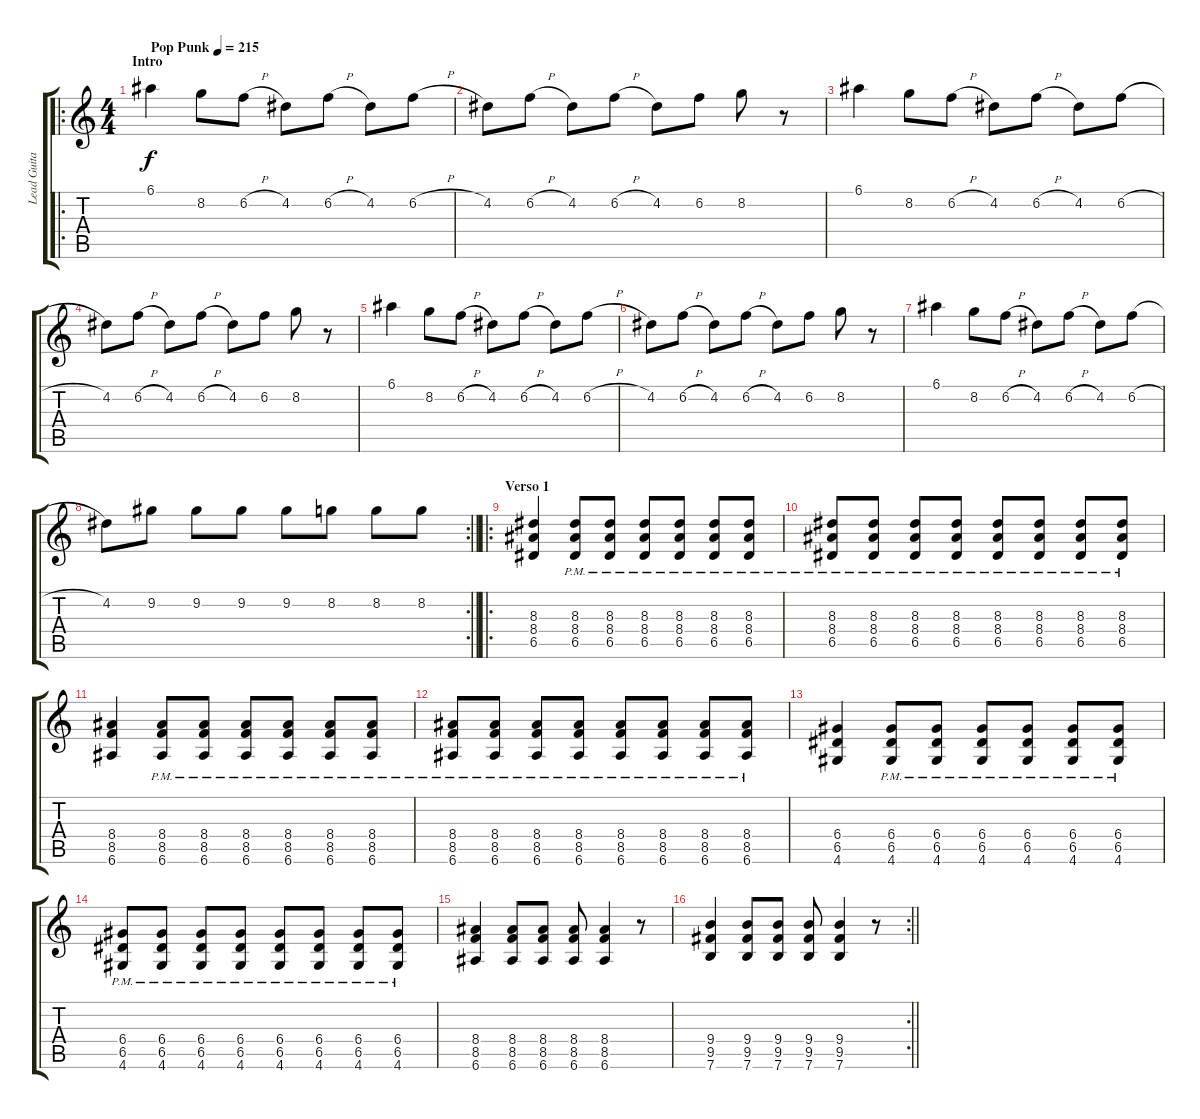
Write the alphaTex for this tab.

\track ("Lead Guitar" "Lead Guita") {instrument distortionguitar}
\staff {score tabs}
\tuning (E4 B3 G3 D3 A2 E2) {hide}
\ro
\ts (4 4)
\section ("" "Intro")
\tempo (215 "Pop Punk")
\clef g2
\ks c
6.1.4{dy f instrument distortionguitar} 8.2.8 6.2{h}.8 4.2.8 6.2{h}.8 4.2.8 6.2{h}.8 |
4.2.8 6.2{h}.8 4.2.8 6.2{h}.8 4.2.8 6.2.8 8.2.8 r.8 |
6.1.4 8.2.8 6.2{h}.8 4.2.8 6.2{h}.8 4.2.8 6.2{h}.8 |
4.2.8 6.2{h}.8 4.2.8 6.2{h}.8 4.2.8 6.2.8 8.2.8 r.8 |
6.1.4 8.2.8 6.2{h}.8 4.2.8 6.2{h}.8 4.2.8 6.2{h}.8 |
4.2.8 6.2{h}.8 4.2.8 6.2{h}.8 4.2.8 6.2.8 8.2.8 r.8 |
6.1.4 8.2.8 6.2{h}.8 4.2.8 6.2{h}.8 4.2.8 6.2{h}.8 |
\rc 2
\barLineRight lightlight
4.2.8 9.2.8 9.2.8 9.2.8 9.2.8 8.2.8 8.2.8 8.2.8 |
\ro
\section ("" "Verso 1")
(8.3 8.4 6.5).4 (8.3{pm} 8.4{pm} 6.5{pm}).8 (8.3{pm} 8.4{pm} 6.5{pm}).8 (8.3{pm} 8.4{pm} 6.5{pm}).8 (8.3{pm} 8.4{pm} 6.5{pm}).8 (8.3{pm} 8.4{pm} 6.5{pm}).8 (8.3{pm} 8.4{pm} 6.5{pm}).8 |
(8.3{pm} 8.4{pm} 6.5{pm}).8 (8.3{pm} 8.4{pm} 6.5{pm}).8 (8.3{pm} 8.4{pm} 6.5{pm}).8 (8.3{pm} 8.4{pm} 6.5{pm}).8 (8.3{pm} 8.4{pm} 6.5{pm}).8 (8.3{pm} 8.4{pm} 6.5{pm}).8 (8.3{pm} 8.4{pm} 6.5{pm}).8 (8.3{pm} 8.4{pm} 6.5{pm}).8 |
(8.4 8.5 6.6).4 (8.4{pm} 8.5{pm} 6.6{pm}).8 (8.4{pm} 8.5{pm} 6.6{pm}).8 (8.4{pm} 8.5{pm} 6.6{pm}).8 (8.4{pm} 8.5{pm} 6.6{pm}).8 (8.4{pm} 8.5{pm} 6.6{pm}).8 (8.4{pm} 8.5{pm} 6.6{pm}).8 |
(8.4{pm} 8.5{pm} 6.6{pm}).8 (8.4{pm} 8.5{pm} 6.6{pm}).8 (8.4{pm} 8.5{pm} 6.6{pm}).8 (8.4{pm} 8.5{pm} 6.6{pm}).8 (8.4{pm} 8.5{pm} 6.6{pm}).8 (8.4{pm} 8.5{pm} 6.6{pm}).8 (8.4{pm} 8.5{pm} 6.6{pm}).8 (8.4{pm} 8.5{pm} 6.6{pm}).8 |
(6.4 6.5 4.6).4 (6.4{pm} 6.5{pm} 4.6{pm}).8 (6.4{pm} 6.5{pm} 4.6{pm}).8 (6.4{pm} 6.5{pm} 4.6{pm}).8 (6.4{pm} 6.5{pm} 4.6{pm}).8 (6.4{pm} 6.5{pm} 4.6{pm}).8 (6.4{pm} 6.5{pm} 4.6{pm}).8 |
(6.4{pm} 6.5{pm} 4.6{pm}).8 (6.4{pm} 6.5{pm} 4.6{pm}).8 (6.4{pm} 6.5{pm} 4.6{pm}).8 (6.4{pm} 6.5{pm} 4.6{pm}).8 (6.4{pm} 6.5{pm} 4.6{pm}).8 (6.4{pm} 6.5{pm} 4.6{pm}).8 (6.4{pm} 6.5{pm} 4.6{pm}).8 (6.4{pm} 6.5{pm} 4.6{pm}).8 |
(8.4 8.5 6.6).4 (8.4 8.5 6.6).8 (8.4 8.5 6.6).8 (8.4 8.5 6.6).8 (8.4 8.5 6.6).4 r.8 |
\rc 2
\barLineRight lightlight
(9.4 9.5 7.6).4 (9.4 9.5 7.6).8 (9.4 9.5 7.6).8 (9.4 9.5 7.6).8 (9.4 9.5 7.6).4 r.8
